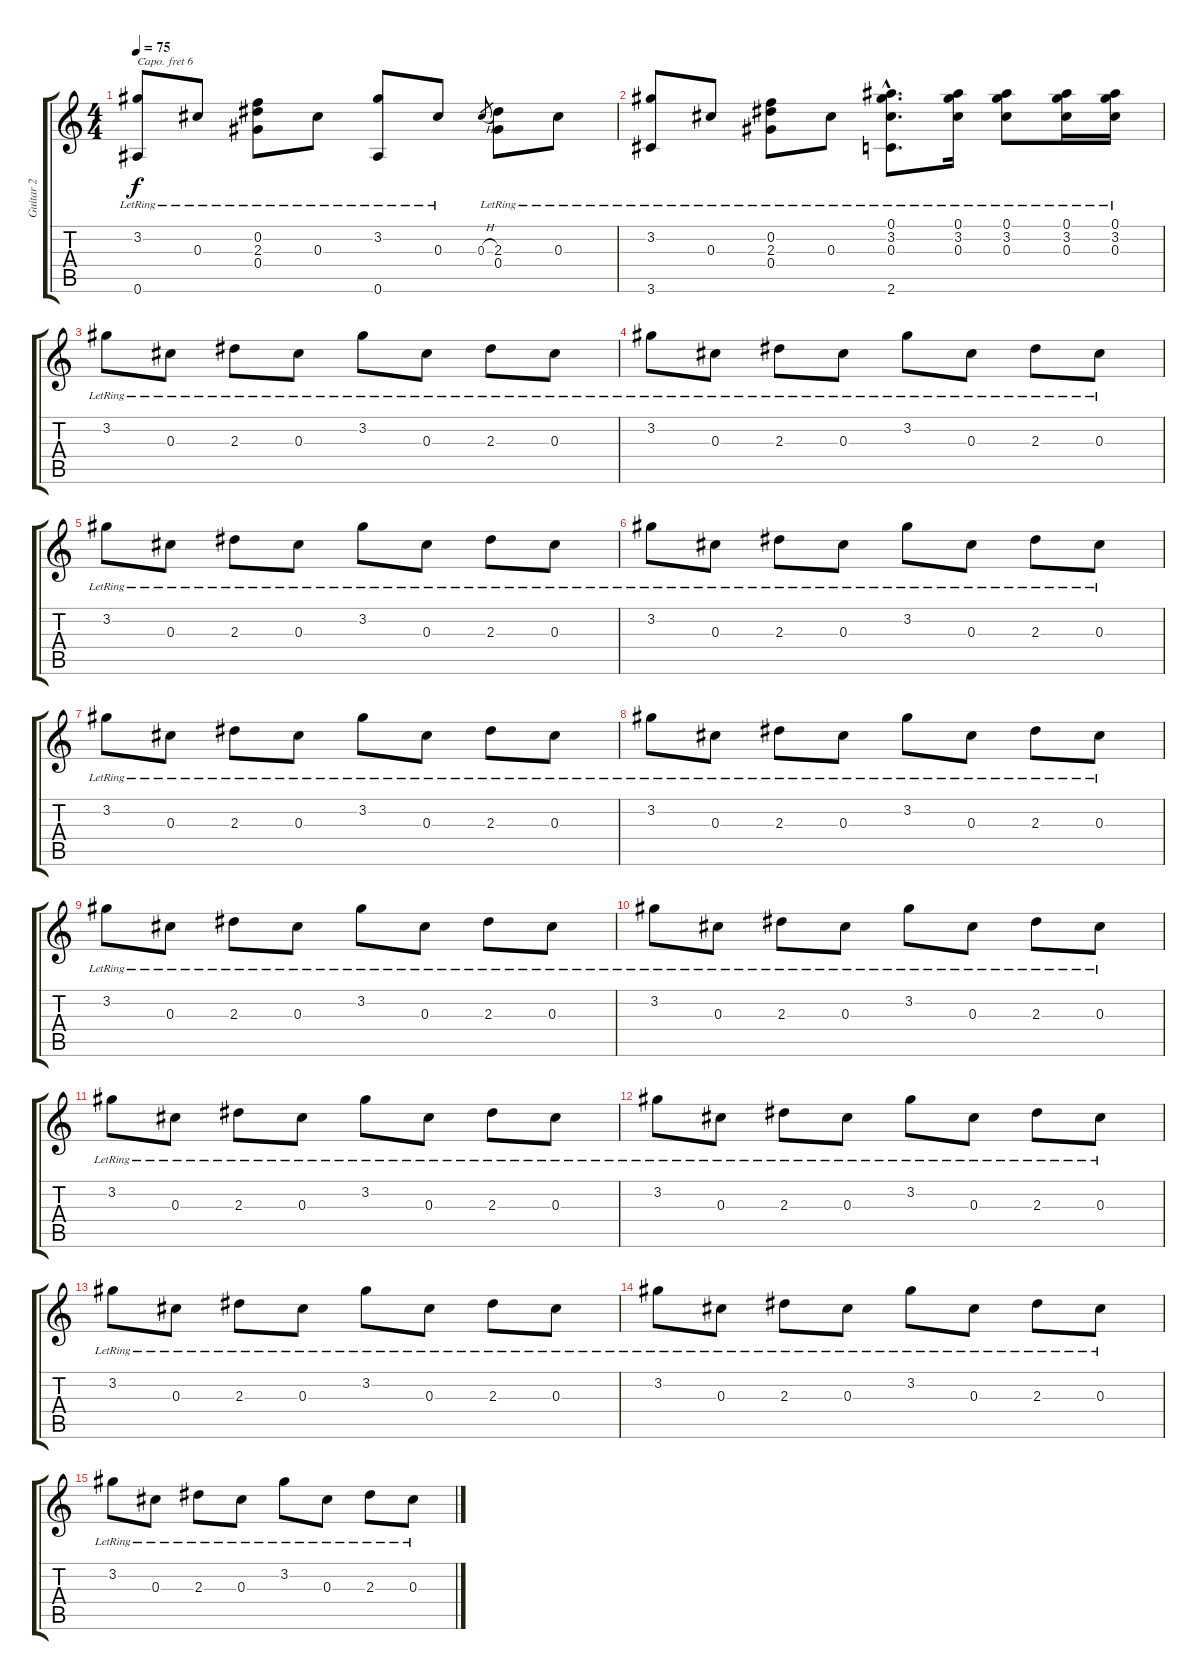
\track ("Guitar 2" "Guitar 2") {instrument acousticguitarsteel}
\staff {score tabs}
\capo 6
\tuning (E4 B3 G3 D3 A2 E2) {hide}
\ts (4 4)
\tempo 75
\clef g2
\ks c
(3.2{lr} 0.6{lr}).8{dy f} 0.3{lr}.8 (0.2{lr} 2.3{lr} 0.4{lr}).8 0.3{lr}.8 (3.2{lr} 0.6{lr}).8 0.3{lr}.8 0.3{h}.8{gr} (2.3{lr} 0.4{lr}).8 0.3{lr}.8 |
(3.2{lr} 3.6{lr}).8 0.3{lr}.8 (0.2{lr} 2.3{lr} 0.4{lr}).8 0.3{lr}.8 (0.1{hac lr} 3.2{hac lr} 0.3{hac lr} 2.6{hac lr}).8{d} (0.1{lr} 3.2{lr} 0.3{lr}).16 (0.1{lr} 3.2{lr} 0.3{lr}).8 (0.1{lr} 3.2{lr} 0.3{lr}).16 (0.1{lr} 3.2{lr} 0.3{lr}).16 |
3.2{lr}.8 0.3{lr}.8 2.3{lr}.8 0.3{lr}.8 3.2{lr}.8 0.3{lr}.8 2.3{lr}.8 0.3{lr}.8 |
3.2{lr}.8 0.3{lr}.8 2.3{lr}.8 0.3{lr}.8 3.2{lr}.8 0.3{lr}.8 2.3{lr}.8 0.3{lr}.8 |
3.2{lr}.8 0.3{lr}.8 2.3{lr}.8 0.3{lr}.8 3.2{lr}.8 0.3{lr}.8 2.3{lr}.8 0.3{lr}.8 |
3.2{lr}.8 0.3{lr}.8 2.3{lr}.8 0.3{lr}.8 3.2{lr}.8 0.3{lr}.8 2.3{lr}.8 0.3{lr}.8 |
3.2{lr}.8 0.3{lr}.8 2.3{lr}.8 0.3{lr}.8 3.2{lr}.8 0.3{lr}.8 2.3{lr}.8 0.3{lr}.8 |
3.2{lr}.8 0.3{lr}.8 2.3{lr}.8 0.3{lr}.8 3.2{lr}.8 0.3{lr}.8 2.3{lr}.8 0.3{lr}.8 |
3.2{lr}.8 0.3{lr}.8 2.3{lr}.8 0.3{lr}.8 3.2{lr}.8 0.3{lr}.8 2.3{lr}.8 0.3{lr}.8 |
3.2{lr}.8 0.3{lr}.8 2.3{lr}.8 0.3{lr}.8 3.2{lr}.8 0.3{lr}.8 2.3{lr}.8 0.3{lr}.8 |
3.2{lr}.8 0.3{lr}.8 2.3{lr}.8 0.3{lr}.8 3.2{lr}.8 0.3{lr}.8 2.3{lr}.8 0.3{lr}.8 |
3.2{lr}.8 0.3{lr}.8 2.3{lr}.8 0.3{lr}.8 3.2{lr}.8 0.3{lr}.8 2.3{lr}.8 0.3{lr}.8 |
3.2{lr}.8 0.3{lr}.8 2.3{lr}.8 0.3{lr}.8 3.2{lr}.8 0.3{lr}.8 2.3{lr}.8 0.3{lr}.8 |
3.2{lr}.8 0.3{lr}.8 2.3{lr}.8 0.3{lr}.8 3.2{lr}.8 0.3{lr}.8 2.3{lr}.8 0.3{lr}.8 |
3.2{lr}.8 0.3{lr}.8 2.3{lr}.8 0.3{lr}.8 3.2{lr}.8 0.3{lr}.8 2.3{lr}.8 0.3{lr}.8
